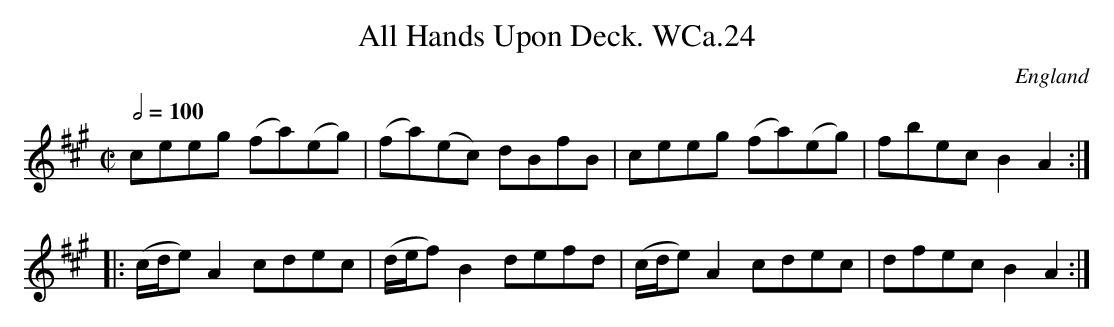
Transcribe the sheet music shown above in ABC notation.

X:1
T:All Hands Upon Deck. WCa.24
L:1/8
M:C|
O:England
Q:1/2=100
K:A
ceeg (fa)(eg)|(fa)(ec) dBfB|ceeg (fa)(eg)|fbecB2A2:|!
|:(c/d/e) A2cdec|(d/e/f)B2defd|(c/d/e) A2cdec|dfecB2A2:|
